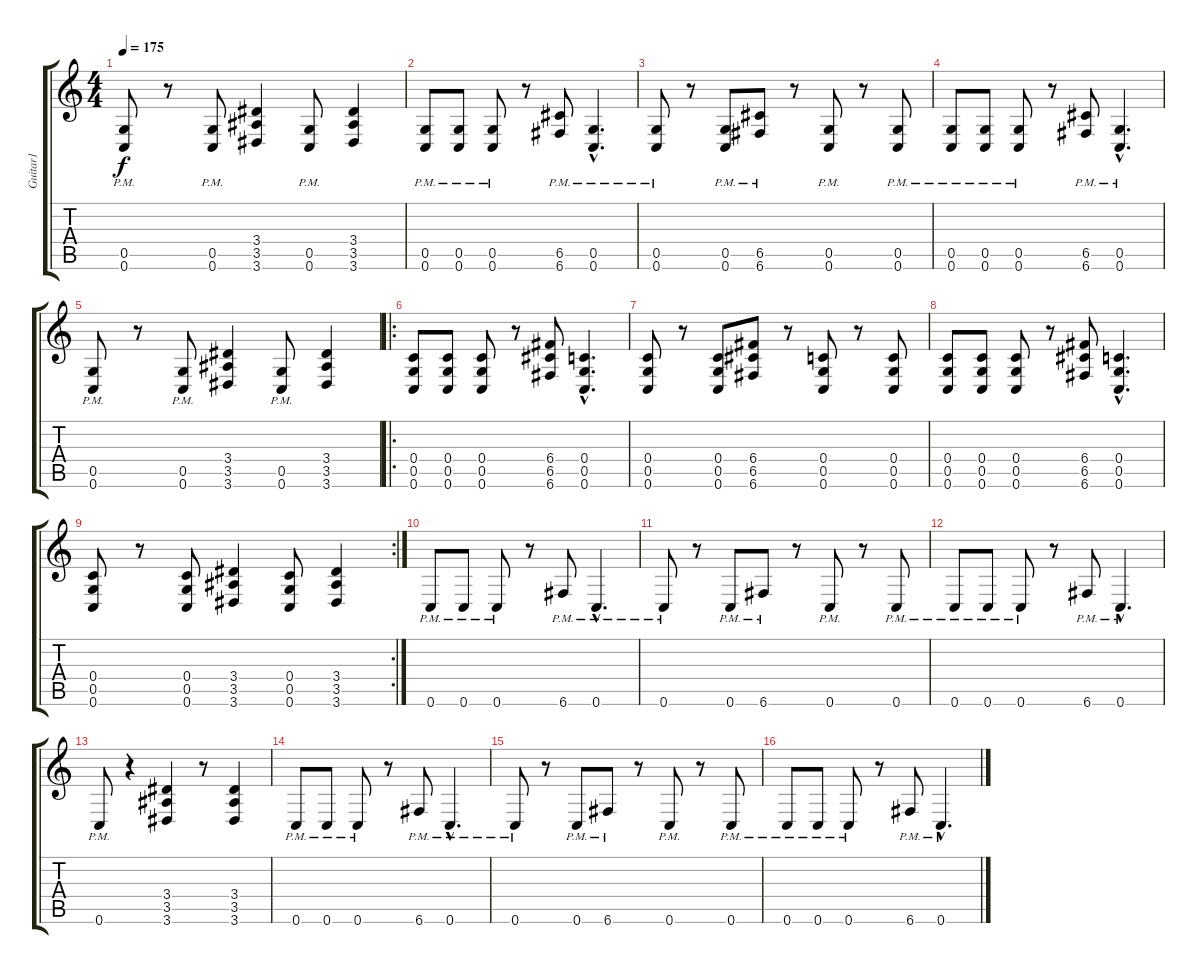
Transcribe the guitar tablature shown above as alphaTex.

\track ("Guitar1" "Guitar1") {instrument distortionguitar}
\staff {score tabs}
\tuning (D4 A3 F3 C3 G2 C2) {hide}
\ts (4 4)
\tempo 175
\clef g2
\ks c
(0.5{pm} 0.6{pm}).8{dy f} r.8 (0.5{pm} 0.6{pm}).8 (3.4 3.5 3.6).4 (0.5{pm} 0.6{pm}).8 (3.4 3.5 3.6).4 |
(0.5{pm} 0.6{pm}).8 (0.5{pm} 0.6{pm}).8 (0.5{pm} 0.6{pm}).8 r.8 (6.5{pm} 6.6{pm}).8 (0.5{hac pm} 0.6{hac pm}).4{d} |
(0.5{pm} 0.6{pm}).8 r.8 (0.5{pm} 0.6{pm}).8 (6.5{pm} 6.6{pm}).8 r.8 (0.5{pm} 0.6{pm}).8 r.8 (0.5{pm} 0.6{pm}).8 |
(0.5{pm} 0.6{pm}).8 (0.5{pm} 0.6{pm}).8 (0.5{pm} 0.6{pm}).8 r.8 (6.5{pm} 6.6{pm}).8 (0.5{hac pm} 0.6{hac pm}).4{d} |
(0.5{pm} 0.6{pm}).8 r.8 (0.5{pm} 0.6{pm}).8 (3.4 3.5 3.6).4 (0.5{pm} 0.6{pm}).8 (3.4 3.5 3.6).4 |
\ro
(0.4 0.5 0.6).8{balance 6} (0.4 0.5 0.6).8 (0.4 0.5 0.6).8 r.8 (6.4 6.5 6.6).8 (0.4{hac} 0.5{hac} 0.6{hac}).4{d} |
(0.4 0.5 0.6).8 r.8 (0.4 0.5 0.6).8 (6.4 6.5 6.6).8 r.8 (0.4 0.5 0.6).8 r.8 (0.4 0.5 0.6).8 |
(0.4 0.5 0.6).8 (0.4 0.5 0.6).8 (0.4 0.5 0.6).8 r.8 (6.4 6.5 6.6).8 (0.4{hac} 0.5{hac} 0.6{hac}).4{d} |
\rc 2
(0.4 0.5 0.6).8 r.8 (0.4 0.5 0.6).8 (3.4 3.5 3.6).4 (0.4 0.5 0.6).8 (3.4 3.5 3.6).4 |
0.6{pm}.8{balance 8} 0.6{pm}.8 0.6{pm}.8 r.8 6.6{pm}.8 0.6{hac pm}.4{d} |
0.6{pm}.8 r.8 0.6{pm}.8 6.6{pm}.8 r.8 0.6{pm}.8 r.8 0.6{pm}.8 |
0.6{pm}.8 0.6{pm}.8 0.6{pm}.8 r.8 6.6{pm}.8 0.6{hac pm}.4{d} |
0.6{pm}.8 r.4 (3.4 3.5 3.6).4 r.8 (3.4 3.5 3.6).4 |
0.6{pm}.8 0.6{pm}.8 0.6{pm}.8 r.8 6.6{pm}.8 0.6{hac pm}.4{d} |
0.6{pm}.8 r.8 0.6{pm}.8 6.6{pm}.8 r.8 0.6{pm}.8 r.8 0.6{pm}.8 |
0.6{pm}.8 0.6{pm}.8 0.6{pm}.8 r.8 6.6{pm}.8 0.6{hac pm}.4{d}
